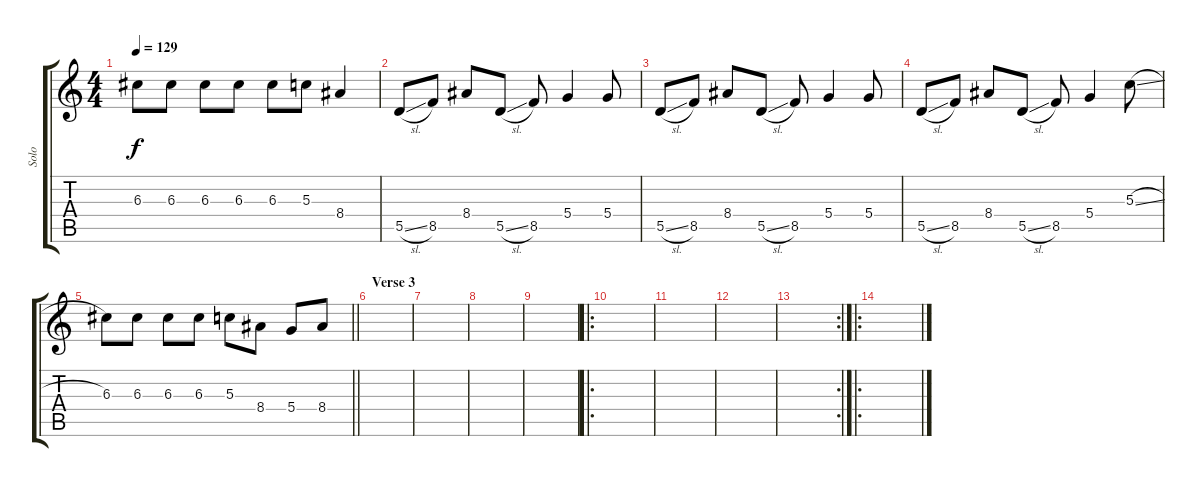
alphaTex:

\track ("Solo" "Solo") {instrument overdrivenguitar}
\staff {score tabs}
\tuning (E4 B3 G3 D3 A2 E2) {hide}
\ts (4 4)
\tempo 129
\clef g2
\ks c
6.3.8{dy f} 6.3.8 6.3.8 6.3.8 6.3.8 5.3.8 8.4.4 |
5.5{sl}.8 8.5.8 8.4.8 5.5{sl}.8 8.5.8 5.4.4 5.4.8 |
5.5{sl}.8 8.5.8 8.4.8 5.5{sl}.8 8.5.8 5.4.4 5.4.8 |
5.5{sl}.8 8.5.8 8.4.8 5.5{sl}.8 8.5.8 5.4.4 5.3{sl}.8 |
\barLineRight lightlight
6.3.8 6.3.8 6.3.8 6.3.8 5.3.8 8.4.8 5.4.8 8.4.8 |
\section ("" "Verse 3")
|
|
|
|
\ro
|
|
|
\rc 2
|
\ro
